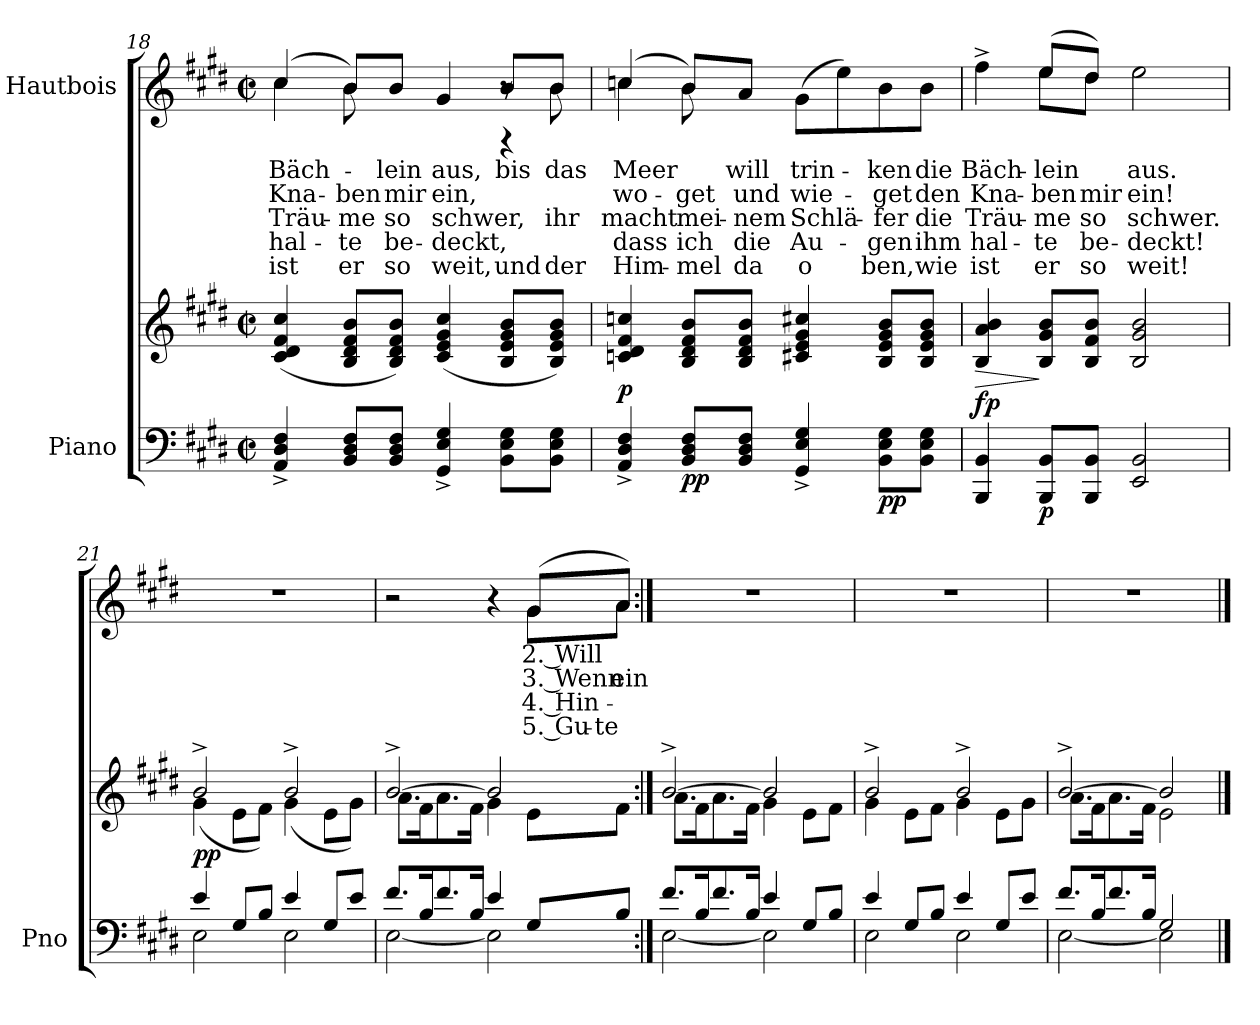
**kern	**kern	**dynam	**kern	**text	**text	**text	**text	**text
*part2	*part2	*part2	*part1	*part1	*part1	*part1	*part1	*part1
*staff3	*staff2	*staff2/3	*staff1	*staff1	*staff1	*staff1	*staff1	*staff1
*I"Piano	*	*	*I"Hautbois	*	*	*	*	*
*I'Pno	*	*	*	*	*	*	*	*
*clefF4	*clefG2	*	*clefG2	*	*	*	*	*
*k[f#c#g#d#]	*k[f#c#g#d#]	*	*k[f#c#g#d#]	*	*	*	*	*
*M2/2	*M2/2	*	*M2/2	*	*	*	*	*
*met(c|)	*met(c|)	*	*met(c|)	*	*	*	*	*
=18	=18	=18	=18	=18	=18	=18	=18	=18
!	!	!	!	!LO:LY:b	!LO:LY:b	!LO:LY:b	!LO:LY:b	!LO:LY:b
*	*	*	*^	*	*	*	*	*
*	*	*	*	*^	*	*	*	*	*
4AA/^ 4D#/^ 4F#/^	(<4c#/ 4d#/ 4f#/ 4cc#/	.	(>4cc#/	4cc#\	2.ryy	Bäch-	Kna-	Träu-	hal-	ist
!	!	!	!	!	!	!	!LO:LY:b	!LO:LY:b	!LO:LY:b	!LO:LY:b
8BB/ 8D#/ 8F#/L	8B/ 8d#/ 8f#/ 8b/L	.	8b/L)	8b\	.	.	-ben	-me	-te	er
!	!	!	!	!	!	!LO:LY:b	!LO:LY:b	!LO:LY:b	!LO:LY:b	!LO:LY:b
8BB/ 8D#/ 8F#/J	8B/ 8d#/ 8f#/ 8b/J)	.	8b/J	8ryy	.	-lein	mir	so	be-	so
!	!	!	!	!	!	!LO:LY:b	!LO:LY:b	!LO:LY:b	!LO:LY:b	!LO:LY:b
4GG#/^ 4E/^ 4G#/^	(<4c#/ 4e/ 4g#/ 4cc#/	.	4g#/	4ryy	.	aus,	ein,	schwer,	-deckt,	weit,
!	!	!	!	!	!	!LO:LY:b	!	!	!	!LO:LY:b
8BB\ 8E\ 8G#\L	8B/ 8e/ 8g#/ 8b/L	.	8b/L	8r	4rF	bis	.	.	.	und
!	!	!	!	!	!	!LO:LY:b	!	!LO:LY:b	!	!LO:LY:b
8BB\ 8E\ 8G#\J	8B/ 8e/ 8g#/ 8b/J)	.	8b/J	8b\	.	das	.	ihr	.	der
*	*	*	*	*v	*v	*	*	*	*	*
!!LO:LB:g=z
=19	=19	=19	=19	=19	=19	=19	=19	=19	=19
!	!	!LO:DY:a=2	!	!	!LO:LY:b	!LO:LY:b	!LO:LY:b	!LO:LY:b	!LO:LY:b
4AA/^ 4D#/^ 4F#/^	4cn/ 4d#/ 4f#/ 4ccn/	p	(>4ccn/	4cc\	Meer	wo-	macht	dass	Him-
!	!	!LO:DY:b=2	!	!	!	!LO:LY:b	!LO:LY:b	!LO:LY:b	!LO:LY:b
8BB/ 8D#/ 8F#/L	8B/ 8d#/ 8f#/ 8b/L	pp	8b/L)	8b\	.	-get	mei-	ich	-mel
!	!	!	!	!	!LO:LY:b	!LO:LY:b	!LO:LY:b	!LO:LY:b	!LO:LY:b
8BB/ 8D#/ 8F#/J	8B/ 8d#/ 8f#/ 8b/J	.	8a/J	2ryy	will	und	-nem	die	da
!	!	!	!	!	!LO:LY:b	!LO:LY:b	!LO:LY:b	!LO:LY:b	!LO:LY:b
4GG#/^ 4E/^ 4G#/^	4c#X/ 4e/ 4g#/ 4cc#X/	.	(>8g#\L	.	trin-	wie-	Schlä-	Au-	o -
!	!	!	!	!	!	!	!	!	!LO:LY:b
.	.	.	8ee\)	.	.	.	.	.	-
!	!	!LO:DY:b=2	!	!	!LO:LY:b	!LO:LY:b	!LO:LY:b	!LO:LY:b	!LO:LY:b
8BB\ 8E\ 8G#\L	8B/ 8e/ 8g#/ 8b/L	pp	8b\	.	-ken	-get	-fer	-gen	ben,
!	!	!	!	!	!LO:LY:b	!LO:LY:b	!LO:LY:b	!LO:LY:b	!LO:LY:b
8BB\ 8E\ 8G#\J	8B/ 8e/ 8g#/ 8b/J	.	8b\J	8ryy	die	den	die	ihm	wie
=20	=20	=20	=20	=20	=20	=20	=20	=20	=20
!	!	!LO:HP:b	!	!	!LO:LY:b	!LO:LY:b	!LO:LY:b	!LO:LY:b	!LO:LY:b
!	!	!LO:DY:n=1:a=2	!	!	!	!	!	!	!
4BBB/ 4BB/	4B/ 4a/ 4b/	> fp	4ff#^\	4rddyy	Bäch-	Kna-	Träu-	hal-	ist
!	!	!LO:DY:n=2:b=2	!	!	!LO:LY:b	!LO:LY:b	!LO:LY:b	!LO:LY:b	!LO:LY:b
8BBB/ 8BB/L	8B/ 8g#/ 8b/L	] p	(>8ee/L	8ee\L	-lein	-ben	-me	-te	er
!	!	!	!	!	!	!LO:LY:b	!LO:LY:b	!LO:LY:b	!LO:LY:b
8BBB/ 8BB/J	8B/ 8f#/ 8b/J	.	8dd#/J)	8dd#\J	.	mir	so	be-	so
!	!	!	!	!	!LO:LY:b	!LO:LY:b	!LO:LY:b	!LO:LY:b	!LO:LY:b
2EE/ 2BB/	2B/ 2g#/ 2b/	.	2ee\	2ryy	aus.	ein!	schwer.	-deckt!	weit!
=21	=21	=21	=21	=21	=21	=21	=21	=21	=21
*^	*^	*	*	*	*	*	*	*	*
!	!	!	!	!LO:DY:b	!	!	!	!	!	!	!
*	*	*	*	*	*v	*v	*	*	*	*	*
4e/	2E\	2b^/	(<4g#\	pp	1r	.	.	.	.	.
8G#/L	.	.	8e\L	.	.	.	.	.	.	.
8B/J	.	.	8f#\J)	.	.	.	.	.	.	.
4e/	2E\	2b^/	(<4g#\	.	.	.	.	.	.	.
8G#/L	.	.	8e\L	.	.	.	.	.	.	.
8e/J	.	.	8g#\J)	.	.	.	.	.	.	.
!!LO:LB:g=z
=22	=22	=22	=22	=22	=22	=22	=22	=22	=22	=22
*	*	*	*	*	*^	*	*	*	*	*
8.f#/L	[2E\	[2b^/	8.a\L	.	2r	2ryy	.	.	.	.	.
16B/K	.	.	16f#\K	.	.	.	.	.	.	.	.
8.f#/	.	.	8.a\	.	.	.	.	.	.	.	.
16B/Jk	.	.	16f#\Jk	.	.	.	.	.	.	.	.
4e/	2E\]	2b/]	4g#\	.	4r	4ryy	.	.	.	.	.
!	!	!	!	!	!	!	!LO:LY:b	!LO:LY:b	!LO:LY:b	!LO:LY:b	!
8G#/L	.	.	8e\L	.	(>8g#/L	8g#\L	2. Will	3. Wenn	4. Hin -	5. Gu-	.
!	!	!	!	!	!	!	!	!LO:LY:b	!	!LO:LY:b	!
8B/J	.	.	8f#\J	.	8a/J)	8a\J	.	ein	.	-te	.
*	*	*	*	*	*v	*v	*	*	*	*	*
=23:|!	=23:|!	=23:|!	=23:|!	=23:|!	=23:|!	=23:|!	=23:|!	=23:|!	=23:|!	=23:|!
8.f#/L	[2E\	[2b^/	8.a\L	.	1r	.	.	.	.	.
16B/K	.	.	16f#\K	.	.	.	.	.	.	.
8.f#/	.	.	8.a\	.	.	.	.	.	.	.
16B/Jk	.	.	16f#\Jk	.	.	.	.	.	.	.
4e/	2E\]	2b/]	4g#\	.	.	.	.	.	.	.
8G#/L	.	.	8e\L	.	.	.	.	.	.	.
8B/J	.	.	8f#\J	.	.	.	.	.	.	.
=24	=24	=24	=24	=24	=24	=24	=24	=24	=24	=24
4e/	2E\	2b^/	4g#\	.	1r	.	.	.	.	.
8G#/L	.	.	8e\L	.	.	.	.	.	.	.
8B/J	.	.	8f#\J	.	.	.	.	.	.	.
4e/	2E\	2b^/	4g#\	.	.	.	.	.	.	.
8G#/L	.	.	8e\L	.	.	.	.	.	.	.
8e/J	.	.	8g#\J	.	.	.	.	.	.	.
=25	=25	=25	=25	=25	=25	=25	=25	=25	=25	=25
8.f#/L	[2E\	[2b^/	8.a\L	.	1r	.	.	.	.	.
16B/K	.	.	16f#\K	.	.	.	.	.	.	.
8.f#/	.	.	8.a\	.	.	.	.	.	.	.
16B/Jk	.	.	16f#\Jk	.	.	.	.	.	.	.
2G#/	2E\]	2b/]	2e\	.	.	.	.	.	.	.
*v	*v	*	*	*	*	*	*	*	*	*
*	*v	*v	*	*	*	*	*	*	*
==	==	==	==	==	==	==	==	==
*-	*-	*-	*-	*-	*-	*-	*-	*-
